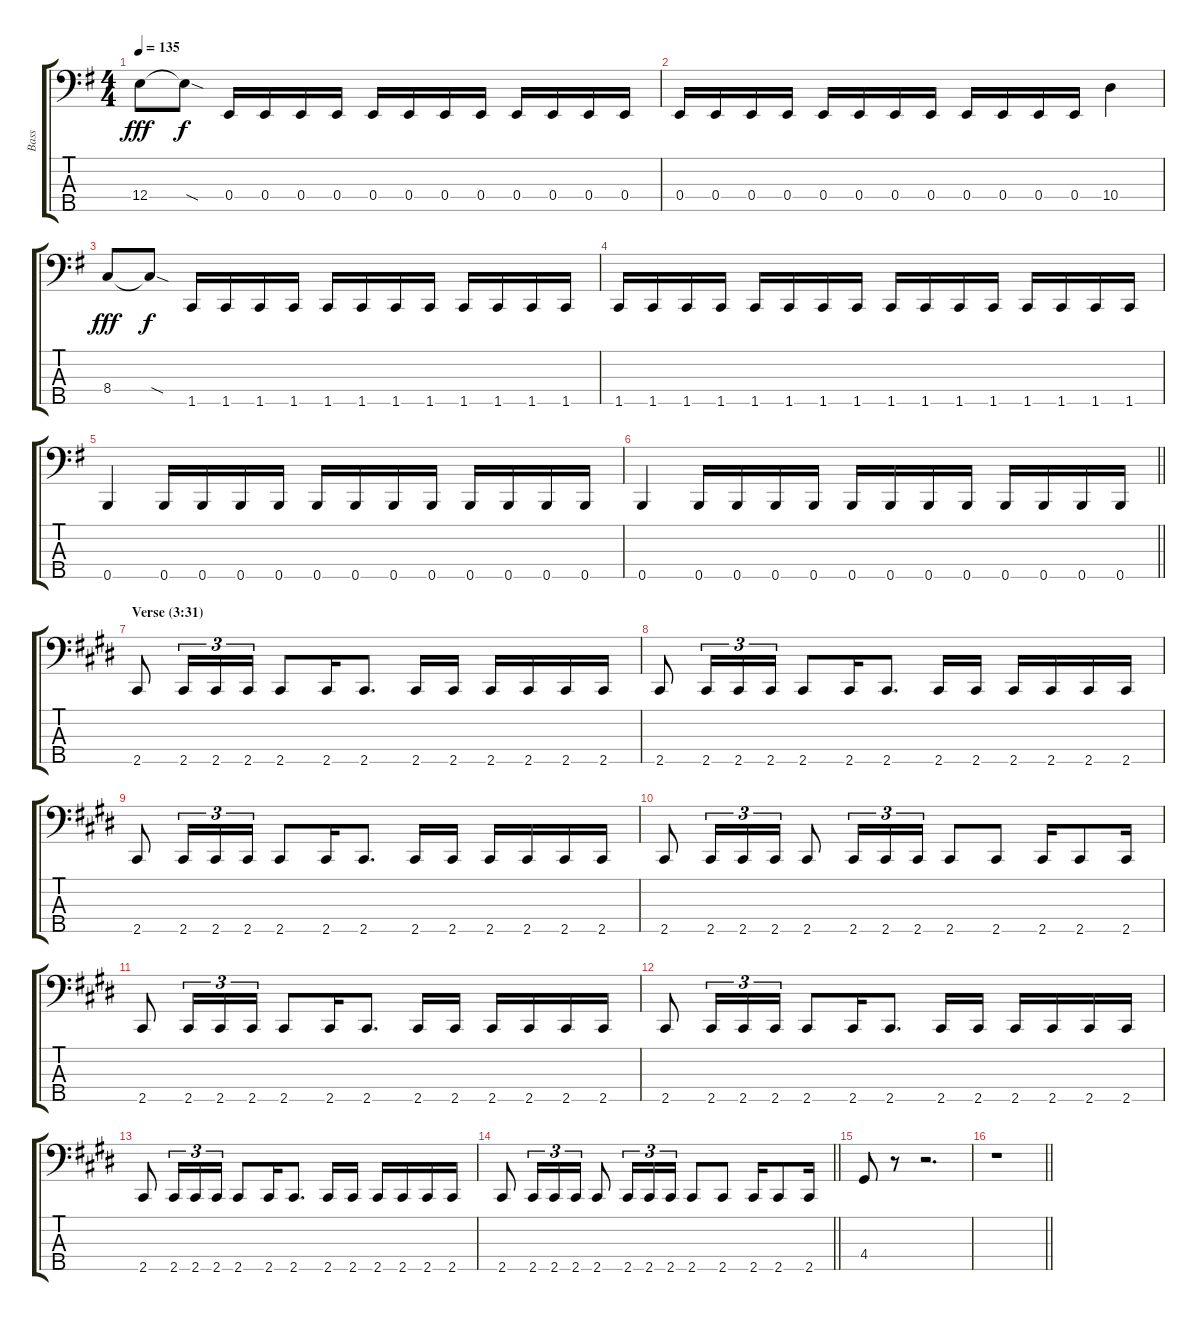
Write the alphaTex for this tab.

\track ("Bass" "Bass") {instrument electricbassfinger}
\staff {score tabs}
\tuning (G2 D2 A1 E1 B0) {hide}
\ts (4 4)
\tempo 135
\clef f4
\ks eminor
12.4.8{dy fff} 12.4{sod t}.8{dy f} 0.4.16 0.4.16 0.4.16 0.4.16 0.4.16 0.4.16 0.4.16 0.4.16 0.4.16 0.4.16 0.4.16 0.4.16 |
0.4.16 0.4.16 0.4.16 0.4.16 0.4.16 0.4.16 0.4.16 0.4.16 0.4.16 0.4.16 0.4.16 0.4.16 10.4.4 |
8.4.8{dy fff} 8.4{sod t}.8{dy f} 1.5.16 1.5.16 1.5.16 1.5.16 1.5.16 1.5.16 1.5.16 1.5.16 1.5.16 1.5.16 1.5.16 1.5.16 |
1.5.16 1.5.16 1.5.16 1.5.16 1.5.16 1.5.16 1.5.16 1.5.16 1.5.16 1.5.16 1.5.16 1.5.16 1.5.16 1.5.16 1.5.16 1.5.16 |
0.5.4 0.5.16 0.5.16 0.5.16 0.5.16 0.5.16 0.5.16 0.5.16 0.5.16 0.5.16 0.5.16 0.5.16 0.5.16 |
\barLineRight lightlight
0.5.4 0.5.16 0.5.16 0.5.16 0.5.16 0.5.16 0.5.16 0.5.16 0.5.16 0.5.16 0.5.16 0.5.16 0.5.16 |
\section ("" "Verse (3:31)")
\ks c#minor
2.5.8 2.5.16{tu (3 2)} 2.5.16{tu (3 2)} 2.5.16{tu (3 2)} 2.5.8 2.5.16 2.5.8{d} 2.5.16 2.5.16 2.5.16 2.5.16 2.5.16 2.5.16 |
2.5.8 2.5.16{tu (3 2)} 2.5.16{tu (3 2)} 2.5.16{tu (3 2)} 2.5.8 2.5.16 2.5.8{d} 2.5.16 2.5.16 2.5.16 2.5.16 2.5.16 2.5.16 |
2.5.8 2.5.16{tu (3 2)} 2.5.16{tu (3 2)} 2.5.16{tu (3 2)} 2.5.8 2.5.16 2.5.8{d} 2.5.16 2.5.16 2.5.16 2.5.16 2.5.16 2.5.16 |
2.5.8 2.5.16{tu (3 2)} 2.5.16{tu (3 2)} 2.5.16{tu (3 2)} 2.5.8 2.5.16{tu (3 2)} 2.5.16{tu (3 2)} 2.5.16{tu (3 2)} 2.5.8 2.5.8 2.5.16 2.5.8 2.5.16 |
2.5.8 2.5.16{tu (3 2)} 2.5.16{tu (3 2)} 2.5.16{tu (3 2)} 2.5.8 2.5.16 2.5.8{d} 2.5.16 2.5.16 2.5.16 2.5.16 2.5.16 2.5.16 |
2.5.8 2.5.16{tu (3 2)} 2.5.16{tu (3 2)} 2.5.16{tu (3 2)} 2.5.8 2.5.16 2.5.8{d} 2.5.16 2.5.16 2.5.16 2.5.16 2.5.16 2.5.16 |
2.5.8 2.5.16{tu (3 2)} 2.5.16{tu (3 2)} 2.5.16{tu (3 2)} 2.5.8 2.5.16 2.5.8{d} 2.5.16 2.5.16 2.5.16 2.5.16 2.5.16 2.5.16 |
\barLineRight lightlight
2.5.8 2.5.16{tu (3 2)} 2.5.16{tu (3 2)} 2.5.16{tu (3 2)} 2.5.8 2.5.16{tu (3 2)} 2.5.16{tu (3 2)} 2.5.16{tu (3 2)} 2.5.8 2.5.8 2.5.16 2.5.8 2.5.16 |
4.4.8 r.8 r.2{d} |
\barLineRight lightlight
r.1
